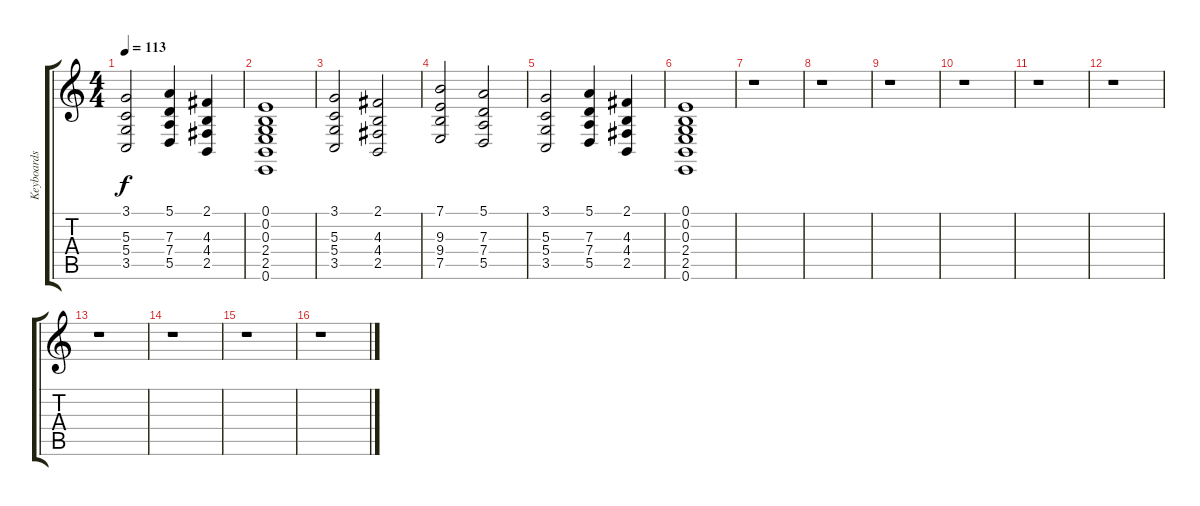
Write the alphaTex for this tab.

\track ("Keyboards" "Keyboards") {instrument pad4choir}
\staff {score tabs}
\tuning (E4 B3 G3 D3 A2 E2) {hide}
\ts (4 4)
\tempo 113
\clef g2
\ks c
(3.1 5.3 5.4 3.5).2{dy f} (5.1 7.3 7.4 5.5).4 (2.1 4.3 4.4 2.5).4 |
(0.1 0.2 0.3 2.4 2.5 0.6).1 |
(3.1 5.3 5.4 3.5).2 (2.1 4.3 4.4 2.5).2 |
(7.1 9.3 9.4 7.5).2 (5.1 7.3 7.4 5.5).2 |
(3.1 5.3 5.4 3.5).2 (5.1 7.3 7.4 5.5).4 (2.1 4.3 4.4 2.5).4 |
(0.1 0.2 0.3 2.4 2.5 0.6).1 |
r.1 |
r.1 |
r.1 |
r.1 |
r.1 |
r.1 |
r.1 |
r.1 |
r.1 |
r.1
